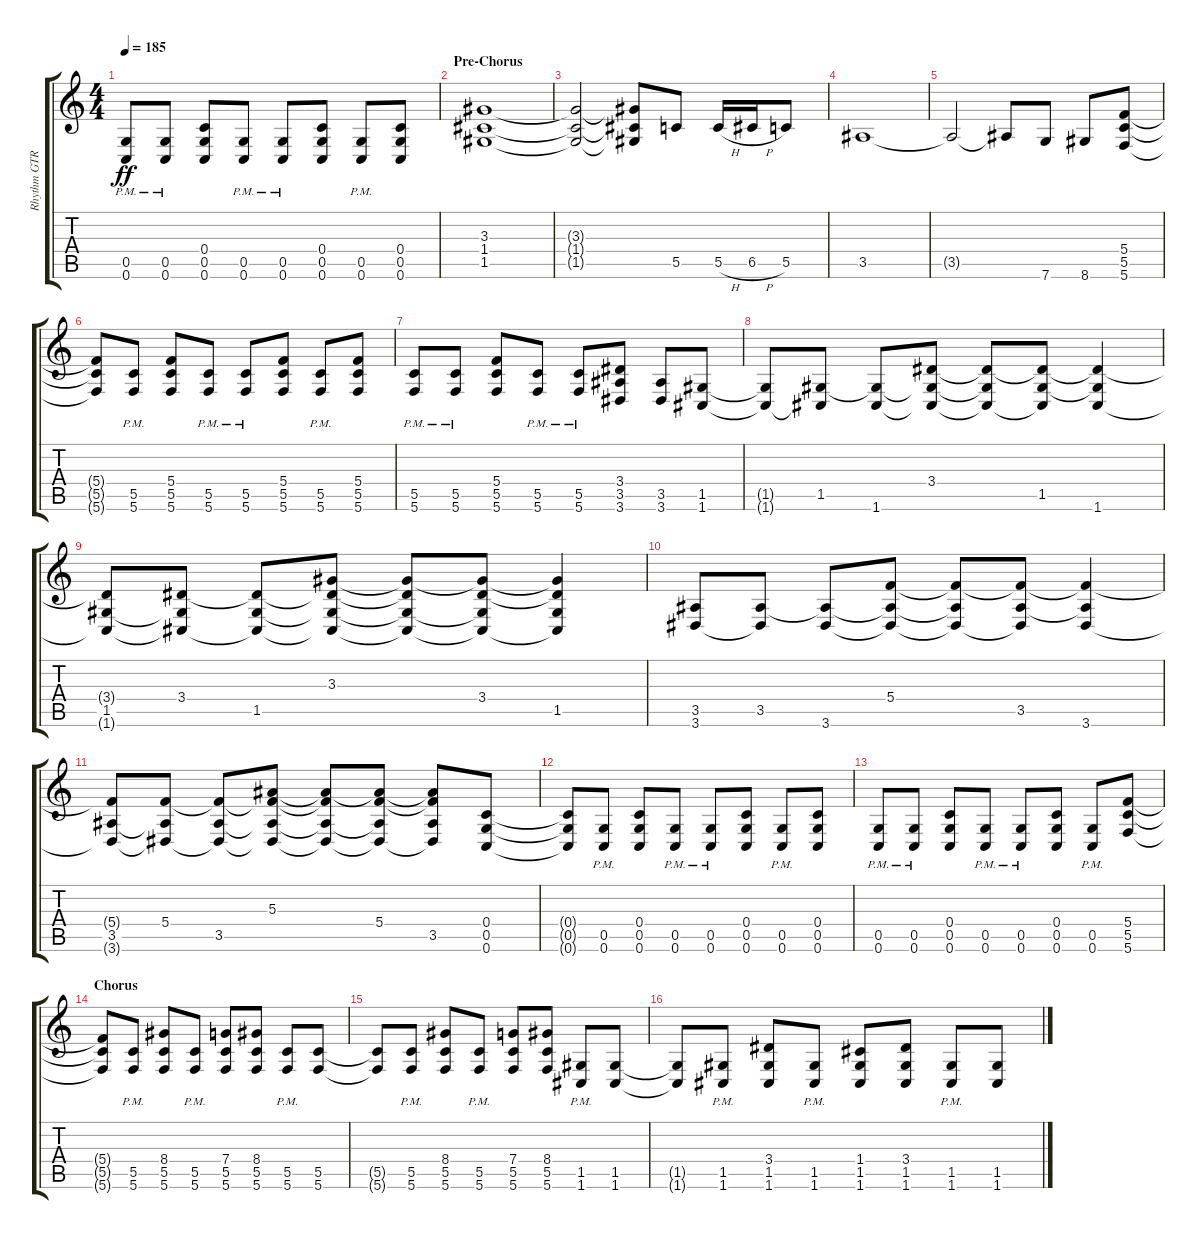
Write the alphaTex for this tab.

\track ("Rhythm GTR 1" "Rhythm GTR") {instrument overdrivenguitar}
\staff {score tabs}
\tuning (D4 A3 F3 C3 G2 C2) {hide}
\ts (4 4)
\tempo 185
\clef g2
\ks aminor
(0.5{pm} 0.6{pm}).8{dy ff} (0.5{pm} 0.6{pm}).8 (0.4 0.5 0.6).8 (0.5{pm} 0.6{pm}).8 (0.5{pm} 0.6{pm}).8 (0.4 0.5 0.6).8 (0.5{pm} 0.6{pm}).8 (0.4 0.5 0.6).8 |
\section ("" "Pre-Chorus")
(3.3 1.4 1.5).1 |
(3.3{t} 1.4{t} 1.5{t}).2 (3.3{t} 1.4{t} 1.5{t}).8 5.5.8 5.5{h}.16 6.5{h}.16 5.5.8 |
3.5.1 |
3.5{t}.2 3.5{t}.8 7.6.8 8.6.8 (5.4 5.5 5.6).8 |
(5.4{t} 5.5{t} 5.6{t}).8 (5.5{pm} 5.6{pm}).8 (5.4 5.5 5.6).8 (5.5{pm} 5.6{pm}).8 (5.5{pm} 5.6{pm}).8 (5.4 5.5 5.6).8 (5.5{pm} 5.6{pm}).8 (5.4 5.5 5.6).8 |
(5.5{pm} 5.6{pm}).8 (5.5{pm} 5.6{pm}).8 (5.4 5.5 5.6).8 (5.5{pm} 5.6{pm}).8 (5.5{pm} 5.6{pm}).8 (3.4 3.5 3.6).8 (3.5 3.6).8 (1.5 1.6).8 |
(1.5{t} 1.6{t}).8 (1.5 1.6{t}).8 (1.5{t} 1.6).8 (3.4 1.5{t} 1.6{t}).8 (3.4{t} 1.5{t} 1.6{t}).8 (3.4{t} 1.5 1.6{t}).8 (3.4{t} 1.5{t} 1.6).4 |
(3.4{t} 1.5 1.6{t}).8 (3.4 1.5{t} 1.6{t}).8 (3.4{t} 1.5 1.6{t}).8 (3.3 3.4{t} 1.5{t} 1.6{t}).8 (3.3{t} 3.4{t} 1.5{t} 1.6{t}).8 (3.3{t} 3.4 1.5{t} 1.6{t}).8 (3.3{t} 3.4{t} 1.5 1.6{t}).4 |
(3.5 3.6).8 (3.5 3.6{t}).8 (3.5{t} 3.6).8 (5.4 3.5{t} 3.6{t}).8 (5.4{t} 3.5{t} 3.6{t}).8 (5.4{t} 3.5 3.6{t}).8 (5.4{t} 3.5{t} 3.6).4 |
(5.4{t} 3.5 3.6{t}).8 (5.4 3.5{t} 3.6{t}).8 (5.4{t} 3.5 3.6{t}).8 (5.3 5.4{t} 3.5{t} 3.6{t}).8 (5.3{t} 5.4{t} 3.5{t} 3.6{t}).8 (5.3{t} 5.4 3.5{t} 3.6{t}).8 (5.3{t} 5.4{t} 3.5 3.6{t}).8 (0.4 0.5 0.6).8 |
(0.4{t} 0.5{t} 0.6{t}).8 (0.5{pm} 0.6{pm}).8 (0.4 0.5 0.6).8 (0.5{pm} 0.6{pm}).8 (0.5{pm} 0.6{pm}).8 (0.4 0.5 0.6).8 (0.5{pm} 0.6{pm}).8 (0.4 0.5 0.6).8 |
(0.5{pm} 0.6{pm}).8 (0.5{pm} 0.6{pm}).8 (0.4 0.5 0.6).8 (0.5{pm} 0.6{pm}).8 (0.5{pm} 0.6{pm}).8 (0.4 0.5 0.6).8 (0.5{pm} 0.6{pm}).8 (5.4 5.5 5.6).8 |
\section ("" "Chorus")
(5.4{t} 5.5{t} 5.6{t}).8 (5.5{pm} 5.6{pm}).8 (8.4 5.5 5.6).8 (5.5{pm} 5.6{pm}).8 (7.4 5.5 5.6).8 (8.4 5.5 5.6).8 (5.5{pm} 5.6{pm}).8 (5.5 5.6).8 |
(5.5{t} 5.6{t}).8 (5.5{pm} 5.6{pm}).8 (8.4 5.5 5.6).8 (5.5{pm} 5.6{pm}).8 (7.4 5.5 5.6).8 (8.4 5.5 5.6).8 (1.5{pm} 1.6{pm}).8 (1.5 1.6).8 |
(1.5{t} 1.6{t}).8 (1.5{pm} 1.6{pm}).8 (3.4 1.5 1.6).8 (1.5{pm} 1.6{pm}).8 (1.4 1.5 1.6).8 (3.4 1.5 1.6).8 (1.5{pm} 1.6{pm}).8 (1.5 1.6).8
